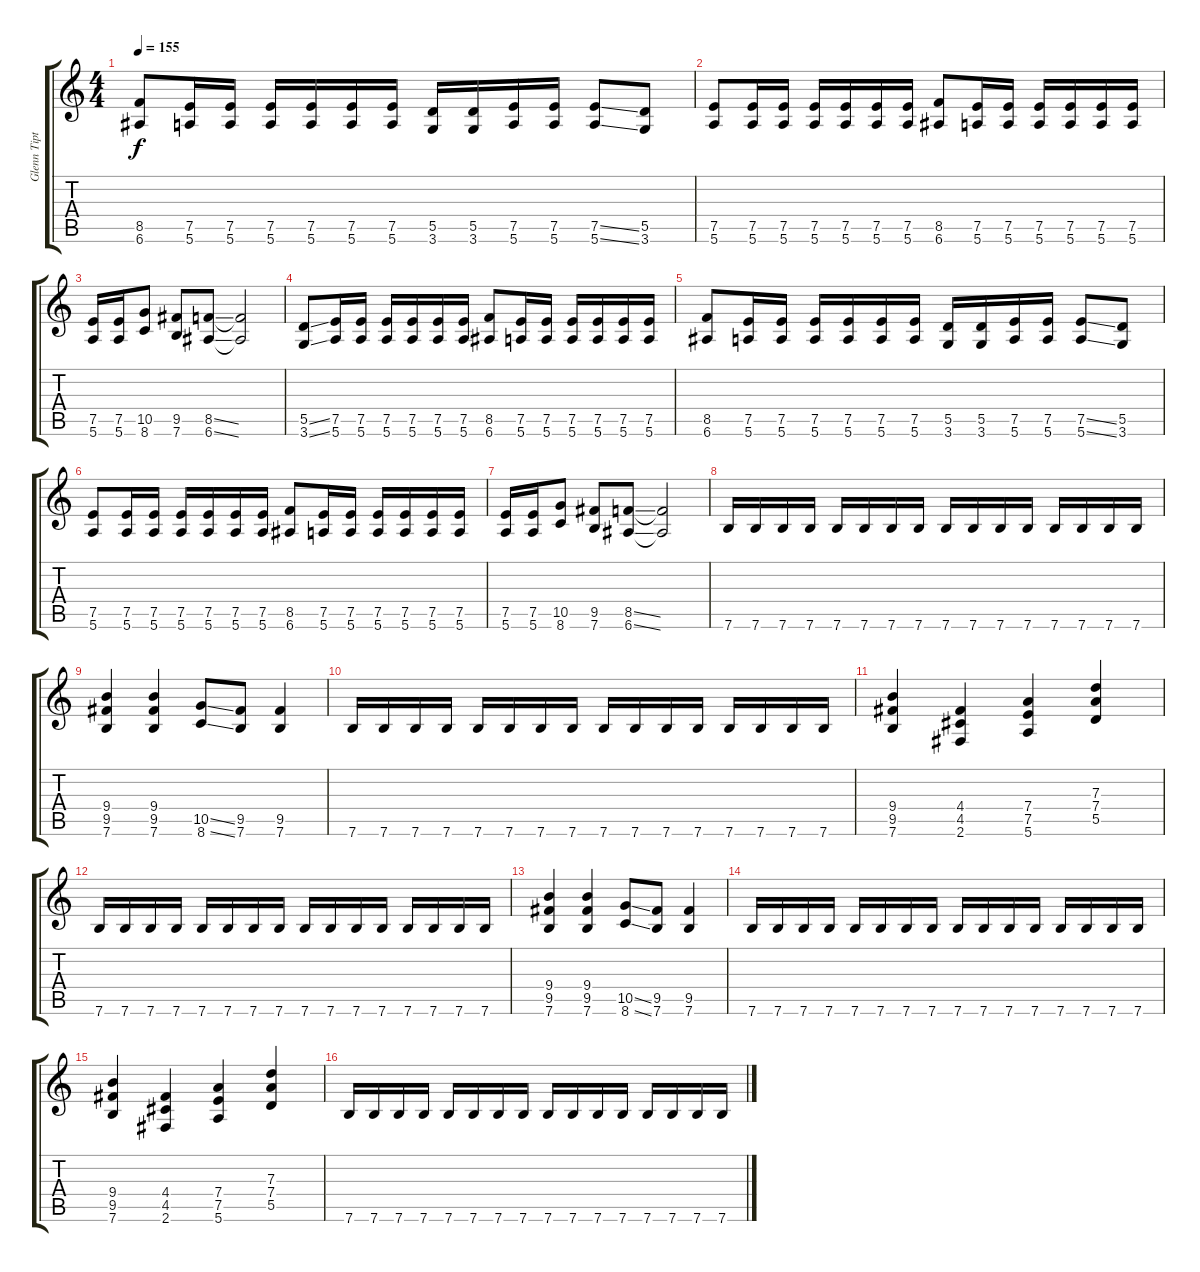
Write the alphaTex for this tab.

\track ("Glenn Tipton" "Glenn Tipt") {instrument distortionguitar}
\staff {score tabs}
\tuning (E4 B3 G3 D3 A2 E2) {hide}
\ts (4 4)
\tempo 155
\clef g2
\ks c
(8.5 6.6).8{dy f} (7.5 5.6).16 (7.5 5.6).16 (7.5 5.6).16 (7.5 5.6).16 (7.5 5.6).16 (7.5 5.6).16 (5.5 3.6).16 (5.5 3.6).16 (7.5 5.6).16 (7.5 5.6).16 (7.5{ss} 5.6{ss}).8 (5.5 3.6).8 |
(7.5 5.6).8 (7.5 5.6).16 (7.5 5.6).16 (7.5 5.6).16 (7.5 5.6).16 (7.5 5.6).16 (7.5 5.6).16 (8.5 6.6).8 (7.5 5.6).16 (7.5 5.6).16 (7.5 5.6).16 (7.5 5.6).16 (7.5 5.6).16 (7.5 5.6).16 |
(7.5 5.6).16 (7.5 5.6).16 (10.5 8.6).8 (9.5 7.6).8 (8.5{ss} 6.6{ss}).8 (8.5{t} 6.6{t}).2 |
(5.5{ss} 3.6{ss}).8 (7.5 5.6).16 (7.5 5.6).16 (7.5 5.6).16 (7.5 5.6).16 (7.5 5.6).16 (7.5 5.6).16 (8.5 6.6).8 (7.5 5.6).16 (7.5 5.6).16 (7.5 5.6).16 (7.5 5.6).16 (7.5 5.6).16 (7.5 5.6).16 |
(8.5 6.6).8 (7.5 5.6).16 (7.5 5.6).16 (7.5 5.6).16 (7.5 5.6).16 (7.5 5.6).16 (7.5 5.6).16 (5.5 3.6).16 (5.5 3.6).16 (7.5 5.6).16 (7.5 5.6).16 (7.5{ss} 5.6{ss}).8 (5.5 3.6).8 |
(7.5 5.6).8 (7.5 5.6).16 (7.5 5.6).16 (7.5 5.6).16 (7.5 5.6).16 (7.5 5.6).16 (7.5 5.6).16 (8.5 6.6).8 (7.5 5.6).16 (7.5 5.6).16 (7.5 5.6).16 (7.5 5.6).16 (7.5 5.6).16 (7.5 5.6).16 |
(7.5 5.6).16 (7.5 5.6).16 (10.5 8.6).8 (9.5 7.6).8 (8.5{ss} 6.6{ss}).8 (8.5{t} 6.6{t}).2 |
7.6.16 7.6.16 7.6.16 7.6.16 7.6.16 7.6.16 7.6.16 7.6.16 7.6.16 7.6.16 7.6.16 7.6.16 7.6.16 7.6.16 7.6.16 7.6.16 |
(9.4 9.5 7.6).4 (9.4 9.5 7.6).4 (10.5{ss} 8.6{ss}).8 (9.5 7.6).8 (9.5 7.6).4 |
7.6.16 7.6.16 7.6.16 7.6.16 7.6.16 7.6.16 7.6.16 7.6.16 7.6.16 7.6.16 7.6.16 7.6.16 7.6.16 7.6.16 7.6.16 7.6.16 |
(9.4 9.5 7.6).4 (4.4 4.5 2.6).4 (7.4 7.5 5.6).4 (7.3 7.4 5.5).4 |
7.6.16 7.6.16 7.6.16 7.6.16 7.6.16 7.6.16 7.6.16 7.6.16 7.6.16 7.6.16 7.6.16 7.6.16 7.6.16 7.6.16 7.6.16 7.6.16 |
(9.4 9.5 7.6).4 (9.4 9.5 7.6).4 (10.5{ss} 8.6{ss}).8 (9.5 7.6).8 (9.5 7.6).4 |
7.6.16 7.6.16 7.6.16 7.6.16 7.6.16 7.6.16 7.6.16 7.6.16 7.6.16 7.6.16 7.6.16 7.6.16 7.6.16 7.6.16 7.6.16 7.6.16 |
(9.4 9.5 7.6).4 (4.4 4.5 2.6).4 (7.4 7.5 5.6).4 (7.3 7.4 5.5).4 |
7.6.16 7.6.16 7.6.16 7.6.16 7.6.16 7.6.16 7.6.16 7.6.16 7.6.16 7.6.16 7.6.16 7.6.16 7.6.16 7.6.16 7.6.16 7.6.16
